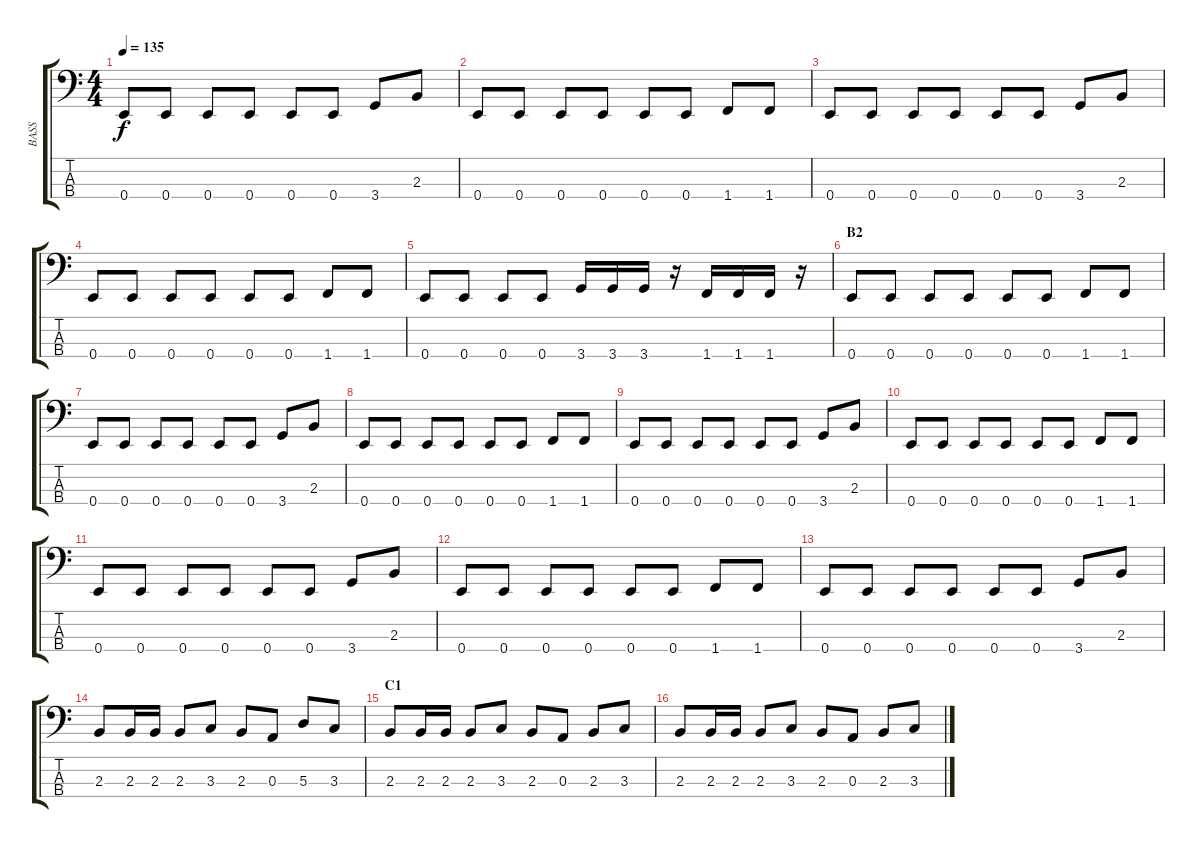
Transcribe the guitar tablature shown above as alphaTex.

\track ("BASS" "BASS") {instrument synthbass2}
\staff {score tabs}
\tuning (G2 D2 A1 E1) {hide}
\ts (4 4)
\tempo 135
\clef f4
\ks c
0.4.8{dy f} 0.4.8 0.4.8 0.4.8 0.4.8 0.4.8 3.4.8 2.3.8 |
0.4.8 0.4.8 0.4.8 0.4.8 0.4.8 0.4.8 1.4.8 1.4.8 |
0.4.8 0.4.8 0.4.8 0.4.8 0.4.8 0.4.8 3.4.8 2.3.8 |
0.4.8 0.4.8 0.4.8 0.4.8 0.4.8 0.4.8 1.4.8 1.4.8 |
0.4.8 0.4.8 0.4.8 0.4.8 3.4.16 3.4.16 3.4.16 r.16 1.4.16 1.4.16 1.4.16 r.16 |
\section ("" "B2")
0.4.8 0.4.8 0.4.8 0.4.8 0.4.8 0.4.8 1.4.8 1.4.8 |
0.4.8 0.4.8 0.4.8 0.4.8 0.4.8 0.4.8 3.4.8 2.3.8 |
0.4.8 0.4.8 0.4.8 0.4.8 0.4.8 0.4.8 1.4.8 1.4.8 |
0.4.8 0.4.8 0.4.8 0.4.8 0.4.8 0.4.8 3.4.8 2.3.8 |
0.4.8 0.4.8 0.4.8 0.4.8 0.4.8 0.4.8 1.4.8 1.4.8 |
0.4.8 0.4.8 0.4.8 0.4.8 0.4.8 0.4.8 3.4.8 2.3.8 |
0.4.8 0.4.8 0.4.8 0.4.8 0.4.8 0.4.8 1.4.8 1.4.8 |
0.4.8 0.4.8 0.4.8 0.4.8 0.4.8 0.4.8 3.4.8 2.3.8 |
2.3.8 2.3.16 2.3.16 2.3.8 3.3.8 2.3.8 0.3.8 5.3.8 3.3.8 |
\section ("" "C1")
2.3.8 2.3.16 2.3.16 2.3.8 3.3.8 2.3.8 0.3.8 2.3.8 3.3.8 |
2.3.8 2.3.16 2.3.16 2.3.8 3.3.8 2.3.8 0.3.8 2.3.8 3.3.8
